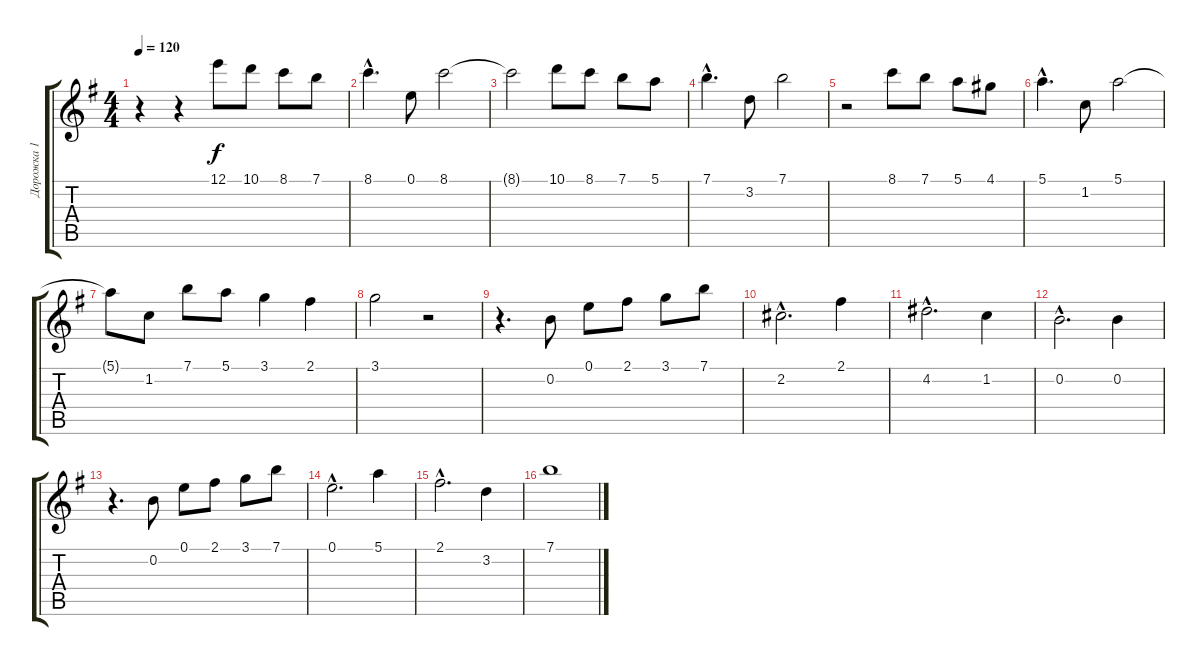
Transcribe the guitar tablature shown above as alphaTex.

\track ("Дорожка 1" "Дорожка 1") {instrument acousticguitarnylon}
\staff {score tabs}
\tuning (E4 B3 G3 D3 A2 E2) {hide}
\ts (4 4)
\tempo 120
\clef g2
\ks g
r.4{dy f instrument acousticguitarnylon} r.4 12.1.8 10.1.8 8.1.8 7.1.8 |
8.1{hac}.4{d} 0.1.8 8.1.2 |
8.1{t}.2 10.1.8 8.1.8 7.1.8 5.1.8 |
7.1{hac}.4{d} 3.2.8 7.1.2 |
r.2 8.1.8 7.1.8 5.1.8 4.1.8 |
5.1{hac}.4{d} 1.2.8 5.1.2 |
5.1{t}.8 1.2.8 7.1.8 5.1.8 3.1.4 2.1.4 |
3.1.2 r.2 |
r.4{d} 0.2.8 0.1.8 2.1.8 3.1.8 7.1.8 |
2.2{hac}.2{d} 2.1.4 |
4.2{hac}.2{d} 1.2.4 |
0.2{hac}.2{d} 0.2.4 |
r.4{d} 0.2.8 0.1.8 2.1.8 3.1.8 7.1.8 |
0.1{hac}.2{d} 5.1.4 |
2.1{hac}.2{d} 3.2.4 |
7.1.1
